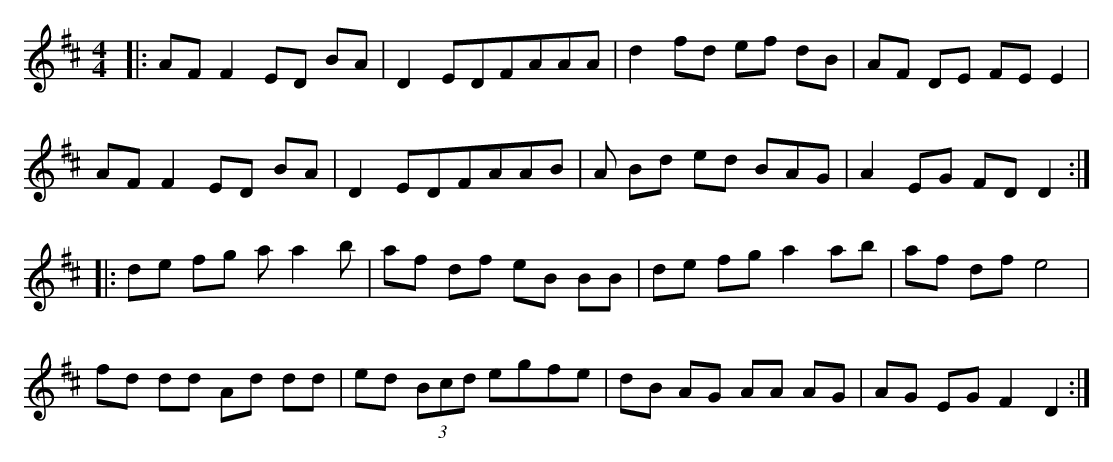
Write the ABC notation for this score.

X:1
M:4/4
K:D
|:AF F2 ED BA|D2 EDFAAA|d2 fd ef dB|AF DE FE E2|
AF F2 ED BA|D2 EDFAAB|A Bd ed BAG|A2 EG FD D2:|
|:de fg aa2b|af df eB BB|de fg a2 ab|af df e4|
fd dd Ad dd|ed (3Bcd egfe|dB AG AA AG|AG EG F2 D2:|
